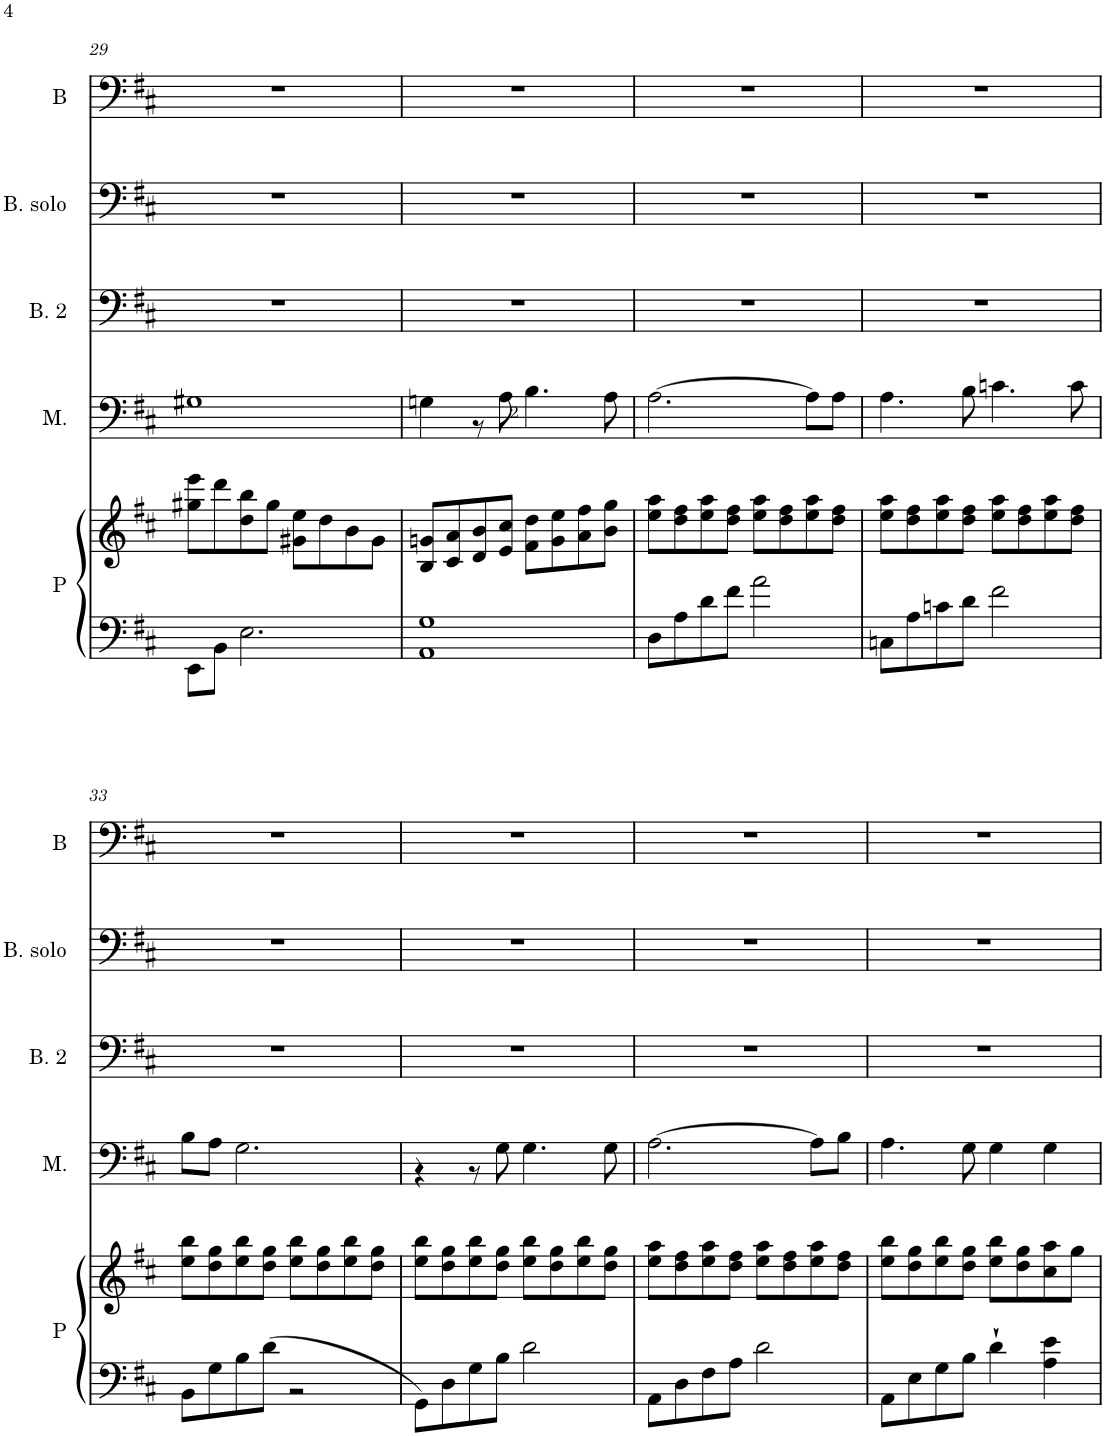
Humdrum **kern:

**kern	**kern	**kern	**kern	**kern	**kern
*part5	*part5	*part4	*part3	*part2	*part1
*staff6	*staff5	*staff4	*staff3	*staff2	*staff1
*I"Piano	*	*I"Men	*I"Bass 2	*I"Bass solo	*I"Bass
*I'P	*	*I'M.	*I'B. 2	*I'B. solo	*I'B
!!LO:PB:g=z
*clefF4	*clefG2	*clefF4	*clefF4	*clefF4	*clefF4
*k[f#c#]	*k[f#c#]	*k[f#c#]	*k[f#c#]	*k[f#c#]	*k[f#c#]
*M4/4	*M4/4	*M4/4	*M4/4	*M4/4	*M4/4
=29	=29	=29	=29	=29	=29
*^	*	*^	*	*	*
1ryy	8EE\L	8gg#X\ 8eee\L	1ryy	1G#X	1r	1r	1r
.	8BB\J	8ddd\	.	.	.	.	.
.	2.E\	8dd\ 8bb\	.	.	.	.	.
.	.	8gg#\J	.	.	.	.	.
.	.	8g#X\ 8ee\L	.	.	.	.	.
.	.	8dd\	.	.	.	.	.
.	.	8b\	.	.	.	.	.
.	.	8g#\J	.	.	.	.	.
=30	=30	=30	=30	=30	=30	=30	=30
1ryy	1AA 1G	8B/ 8gn/L	1ryy	4Gn\	1r	1r	1r
.	.	8c#/ 8a/	.	.	.	.	.
.	.	8d/ 8b/	.	8r	.	.	.
.	.	8e/ 8cc#/J	.	8A\	.	.	.
.	.	8f#\ 8dd\L	.	4.B\	.	.	.
.	.	8g\ 8ee\	.	.	.	.	.
.	.	8a\ 8ff#\	.	.	.	.	.
.	.	8b\ 8gg\J	.	8A\	.	.	.
=31	=31	=31	=31	=31	=31	=31	=31
1ryy	8D\L	8ee\ 8aa\L	1ryy	[>2.A\	1r	1r	1r
.	8A\	8dd\ 8ff#\	.	.	.	.	.
.	8d\	8ee\ 8aa\	.	.	.	.	.
.	8f#\J	8dd\ 8ff#\J	.	.	.	.	.
.	2a\	8ee\ 8aa\L	.	.	.	.	.
.	.	8dd\ 8ff#\	.	.	.	.	.
.	.	8ee\ 8aa\	.	8A\L]	.	.	.
.	.	8dd\ 8ff#\J	.	8A\J	.	.	.
=32	=32	=32	=32	=32	=32	=32	=32
1ryy	8Cn\L	8ee\ 8aa\L	1ryy	4.A\	1r	1r	1r
.	8A\	8dd\ 8ff#\	.	.	.	.	.
.	8cn\	8ee\ 8aa\	.	.	.	.	.
.	8d\J	8dd\ 8ff#\J	.	8B\	.	.	.
.	2f#\	8ee\ 8aa\L	.	4.cn\	.	.	.
.	.	8dd\ 8ff#\	.	.	.	.	.
.	.	8ee\ 8aa\	.	.	.	.	.
.	.	8dd\ 8ff#\J	.	8c\	.	.	.
!!LO:LB:g=z
=33	=33	=33	=33	=33	=33	=33	=33
1ryy	8BB\L	8ee\ 8bb\L	1ryy	8B\L	1r	1r	1r
.	8G\	8dd\ 8gg\	.	8A\J	.	.	.
.	8B\	8ee\ 8bb\	.	2.G\	.	.	.
.	8d\J	8dd\ 8gg\J	.	.	.	.	.
.	2r	8ee\ 8bb\L	.	.	.	.	.
.	.	8dd\ 8gg\	.	.	.	.	.
.	.	8ee\ 8bb\	.	.	.	.	.
.	.	8dd\ 8gg\J	.	.	.	.	.
=34	=34	=34	=34	=34	=34	=34	=34
1ryy	8GG\L	8ee\ 8bb\L	1ryy	4r	1r	1r	1r
.	8D\	8dd\ 8gg\	.	.	.	.	.
.	8G\	8ee\ 8bb\	.	8r	.	.	.
.	8B\J	8dd\ 8gg\J	.	8G\	.	.	.
.	2d\	8ee\ 8bb\L	.	4.G\	.	.	.
.	.	8dd\ 8gg\	.	.	.	.	.
.	.	8ee\ 8bb\	.	.	.	.	.
.	.	8dd\ 8gg\J	.	8G\	.	.	.
=35	=35	=35	=35	=35	=35	=35	=35
1ryy	8AA\L	8ee\ 8aa\L	1ryy	[>2.A\	1r	1r	1r
.	8D\	8dd\ 8ff#\	.	.	.	.	.
.	8F#\	8ee\ 8aa\	.	.	.	.	.
.	8A\J	8dd\ 8ff#\J	.	.	.	.	.
.	2d\	8ee\ 8aa\L	.	.	.	.	.
.	.	8dd\ 8ff#\	.	.	.	.	.
.	.	8ee\ 8aa\	.	8A\L]	.	.	.
.	.	8dd\ 8ff#\J	.	8B\J	.	.	.
=36	=36	=36	=36	=36	=36	=36	=36
1ryy	8AA\L	8ee\ 8bb\L	1ryy	4.A\	1r	1r	1r
.	8E\	8dd\ 8gg\	.	.	.	.	.
.	8G\	8ee\ 8bb\	.	.	.	.	.
.	8B\J	8dd\ 8gg\J	.	8G\	.	.	.
.	4d`>\	8ee\ 8bb\L	.	4G\	.	.	.
.	.	8dd\ 8gg\	.	.	.	.	.
.	4A\ 4e\	8cc#\ 8aa\	.	4G\	.	.	.
.	.	8gg\J	.	.	.	.	.
*v	*v	*	*v	*v	*	*	*
=	=	=	=	=	=
*-	*-	*-	*-	*-	*-
